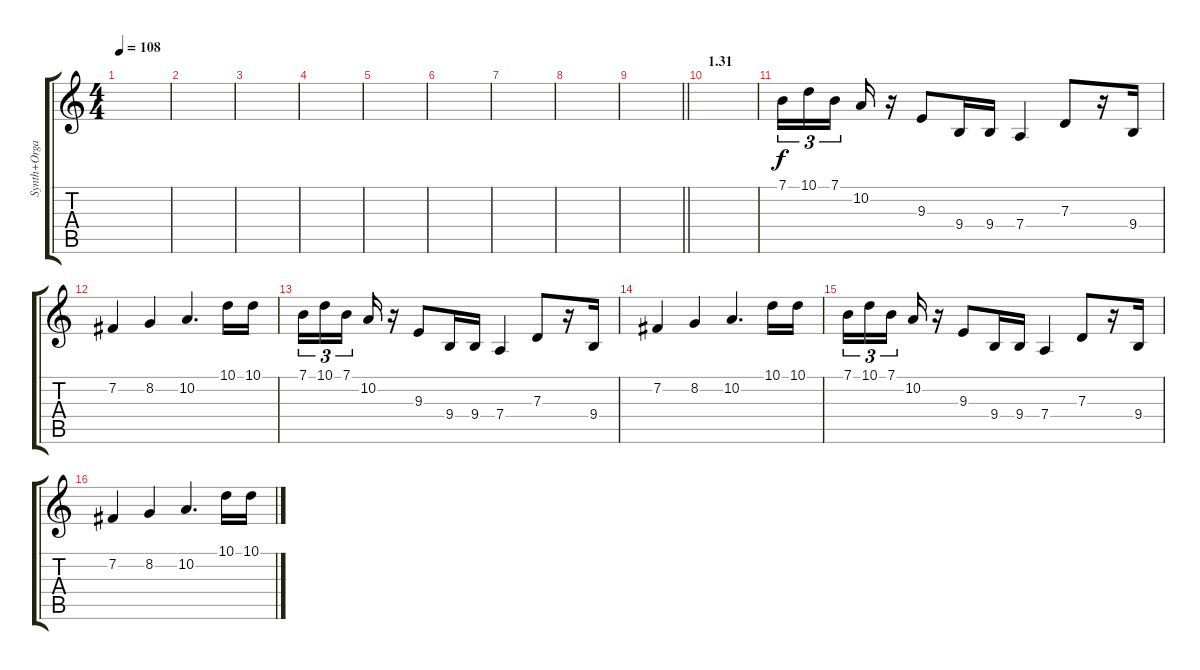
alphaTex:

\track ("Synth+Organ" "Synth+Orga") {instrument lead2sawtooth}
\staff {score tabs}
\tuning (E4 B3 G3 D3 A2 E2) {hide}
\ts (4 4)
\tempo 108
\clef g2
\ks c
|
|
|
|
|
|
|
|
\barLineRight lightlight
|
\section ("" "1.31")
|
7.1.16{tu (3 2) dy f} 10.1.16{tu (3 2)} 7.1.16{tu (3 2) beam splitsecondary} 10.2.16 r.16 9.3.8 9.4.16 9.4.16 7.4.4 7.3.8 r.16 9.4.16 |
7.2.4 8.2.4 10.2.4{d} 10.1.16 10.1.16 |
7.1.16{tu (3 2)} 10.1.16{tu (3 2)} 7.1.16{tu (3 2) beam splitsecondary} 10.2.16 r.16 9.3.8 9.4.16 9.4.16 7.4.4 7.3.8 r.16 9.4.16 |
7.2.4 8.2.4 10.2.4{d} 10.1.16 10.1.16 |
7.1.16{tu (3 2)} 10.1.16{tu (3 2)} 7.1.16{tu (3 2) beam splitsecondary} 10.2.16 r.16 9.3.8 9.4.16 9.4.16 7.4.4 7.3.8 r.16 9.4.16 |
7.2.4 8.2.4 10.2.4{d} 10.1.16 10.1.16
